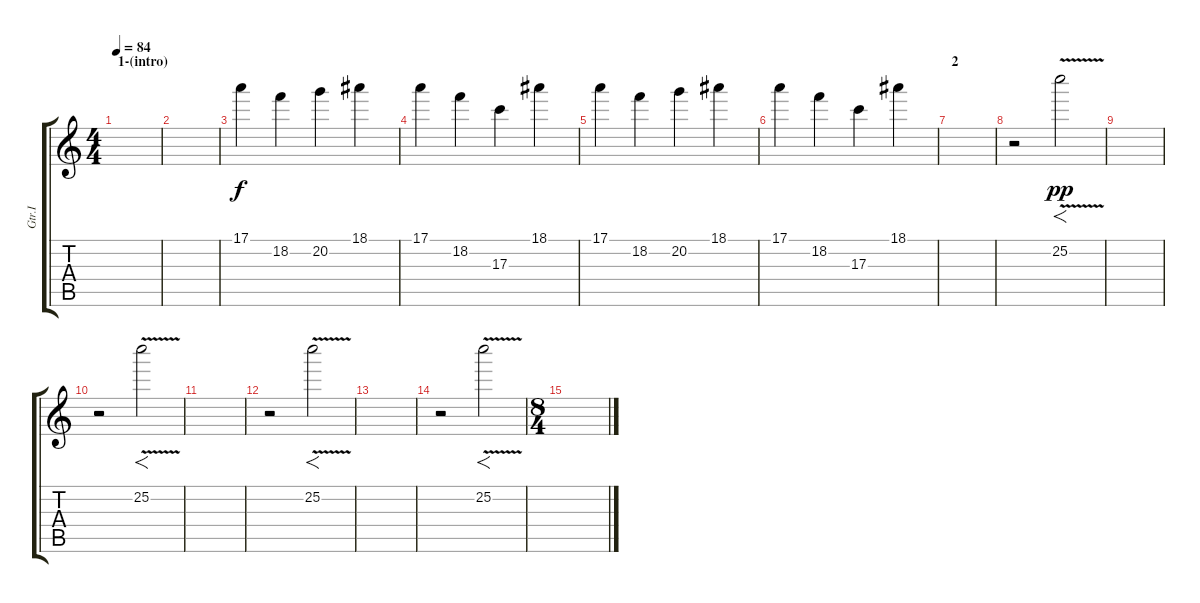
\track ("Gtr.I" "Gtr.I") {instrument distortionguitar}
\staff {score tabs}
\tuning (E4 B3 G3 D3 A2 D2) {hide}
\ts (4 4)
\section ("" "1-(intro)")
\tempo 84
\clef g2
\ks c
|
|
17.1.4 18.2.4 20.2.4 18.1.4 |
17.1.4 18.2.4 17.3.4 18.1.4 |
17.1.4 18.2.4 20.2.4 18.1.4 |
17.1.4 18.2.4 17.3.4 18.1.4 |
\section ("" "2")
|
r.2 25.2{v}.2{f dy pp} |
|
r.2 25.2{v}.2{f} |
|
r.2 25.2{v}.2{f} |
|
r.2 25.2{v}.2{f} |
\ts (8 4)
